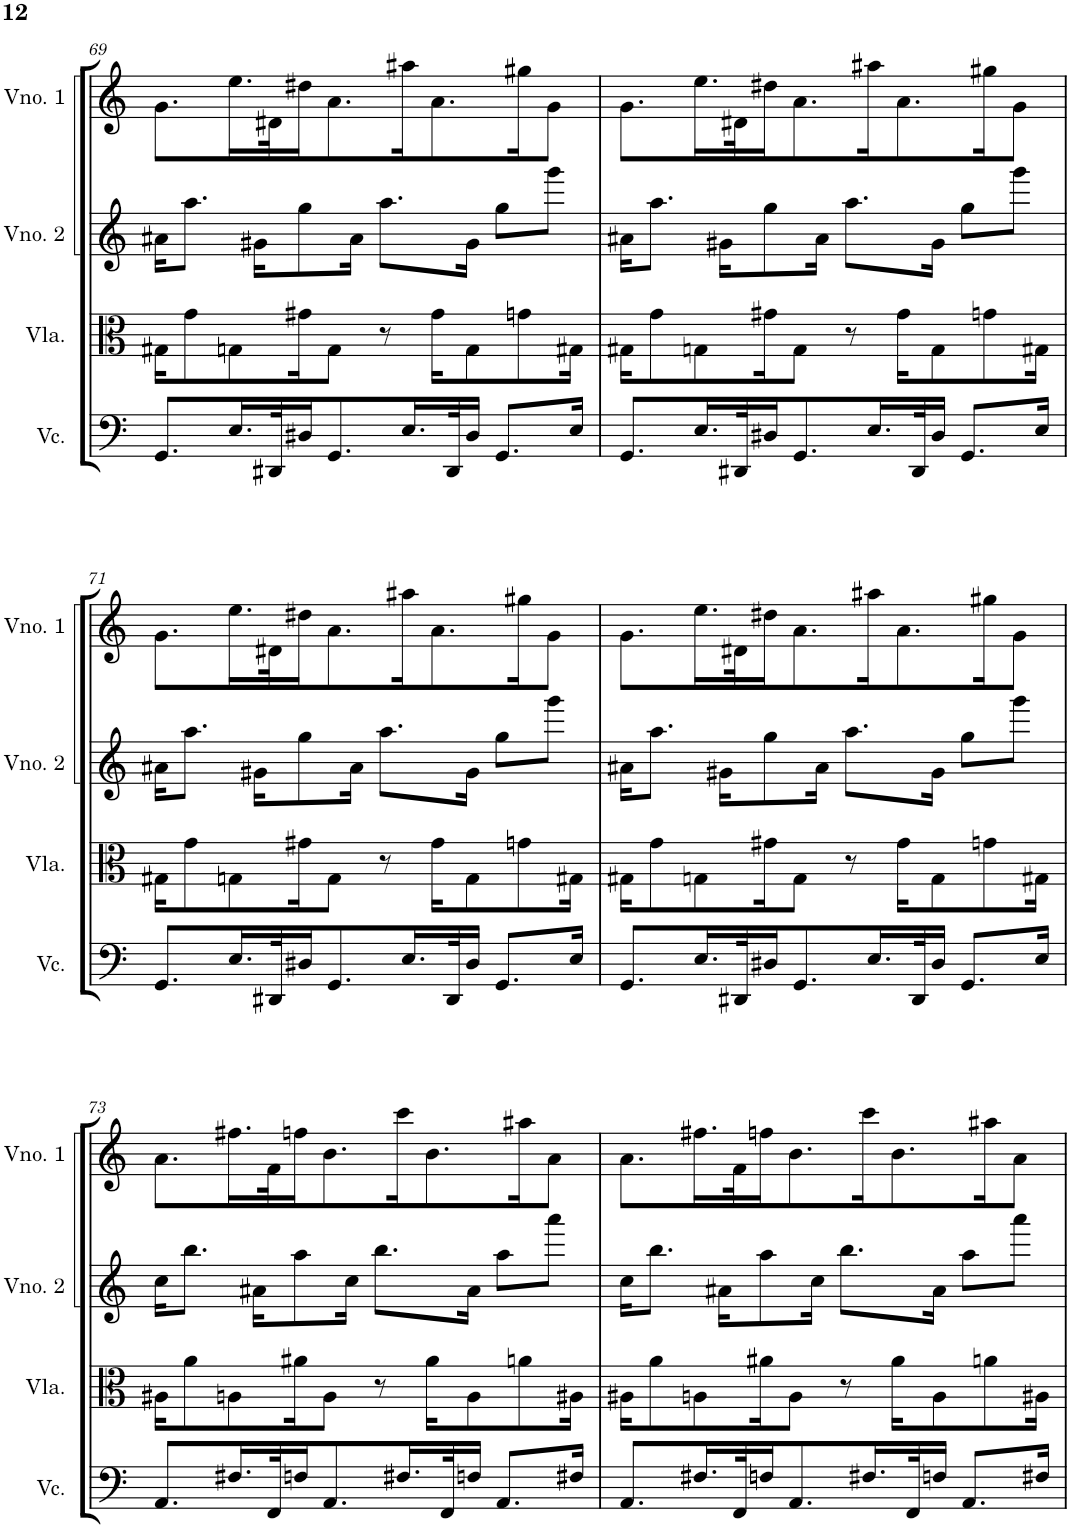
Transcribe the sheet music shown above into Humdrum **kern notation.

**kern	**kern	**kern	**kern
*part4	*part3	*part2	*part1
*staff4	*staff3	*staff2	*staff1
*I"Violoncelo	*I"Viola	*I"Violino 2	*I"Violino 1
*I'Vc.	*I'Vla.	*I'Vno. 2	*I'Vno. 1
!!LO:PB:g=z
*clefF4	*clefC3	*clefG2	*clefG2
*k[]	*k[]	*k[]	*k[]
*M4/4	*M4/4	*M4/4	*M4/4
=69	=69	=69	=69
8.GG/L	16G#X\KL	16a#X\KL	8.g\L
.	8g\	8.aa\J	.
16.E/L	8Gn\	.	16.ee\L
.	.	16g#X\KL	.
32DD#X/K	.	.	32d#X\K
16D#X/J	16g#X\K	8gg\	16dd#X\J
8.GG/	8G\J	.	8.a\
.	.	16a#\Jk	.
.	8r	8.aa\L	.
16.E/L	.	.	16aa#X\K
.	16g#\KL	.	8.a\
32DD#/K	.	.	.
16D#/JJ	8G\	16g#\Jk	.
8.GG/L	.	8gg\L	.
.	8gn\	.	16gg#X\K
.	.	8ggg\J	8g\J
16E/Jk	16G#X\Jk	.	.
=70	=70	=70	=70
8.GG/L	16G#X\KL	16a#X\KL	8.g\L
.	8g\	8.aa\J	.
16.E/L	8Gn\	.	16.ee\L
.	.	16g#X\KL	.
32DD#X/K	.	.	32d#X\K
16D#X/J	16g#X\K	8gg\	16dd#X\J
8.GG/	8G\J	.	8.a\
.	.	16a#\Jk	.
.	8r	8.aa\L	.
16.E/L	.	.	16aa#X\K
.	16g#\KL	.	8.a\
32DD#/K	.	.	.
16D#/JJ	8G\	16g#\Jk	.
8.GG/L	.	8gg\L	.
.	8gn\	.	16gg#X\K
.	.	8ggg\J	8g\J
16E/Jk	16G#X\Jk	.	.
!!LO:LB:g=z
=71	=71	=71	=71
8.GG/L	16G#X\KL	16a#X\KL	8.g\L
.	8g\	8.aa\J	.
16.E/L	8Gn\	.	16.ee\L
.	.	16g#X\KL	.
32DD#X/K	.	.	32d#X\K
16D#X/J	16g#X\K	8gg\	16dd#X\J
8.GG/	8G\J	.	8.a\
.	.	16a#\Jk	.
.	8r	8.aa\L	.
16.E/L	.	.	16aa#X\K
.	16g#\KL	.	8.a\
32DD#/K	.	.	.
16D#/JJ	8G\	16g#\Jk	.
8.GG/L	.	8gg\L	.
.	8gn\	.	16gg#X\K
.	.	8ggg\J	8g\J
16E/Jk	16G#X\Jk	.	.
=72	=72	=72	=72
8.GG/L	16G#X\KL	16a#X\KL	8.g\L
.	8g\	8.aa\J	.
16.E/L	8Gn\	.	16.ee\L
.	.	16g#X\KL	.
32DD#X/K	.	.	32d#X\K
16D#X/J	16g#X\K	8gg\	16dd#X\J
8.GG/	8G\J	.	8.a\
.	.	16a#\Jk	.
.	8r	8.aa\L	.
16.E/L	.	.	16aa#X\K
.	16g#\KL	.	8.a\
32DD#/K	.	.	.
16D#/JJ	8G\	16g#\Jk	.
8.GG/L	.	8gg\L	.
.	8gn\	.	16gg#X\K
.	.	8ggg\J	8g\J
16E/Jk	16G#X\Jk	.	.
!!LO:LB:g=z
=73	=73	=73	=73
8.AA/L	16A#X\KL	16cc\KL	8.a\L
.	8a\	8.bb\J	.
16.F#X/L	8An\	.	16.ff#X\L
.	.	16a#X\KL	.
32FF/K	.	.	32f\K
16Fn/J	16a#X\K	8aa\	16ffn\J
8.AA/	8A\J	.	8.b\
.	.	16cc\Jk	.
.	8r	8.bb\L	.
16.F#X/L	.	.	16ccc\K
.	16a#\KL	.	8.b\
32FF/K	.	.	.
16Fn/JJ	8A\	16a#\Jk	.
8.AA/L	.	8aa\L	.
.	8an\	.	16aa#X\K
.	.	8aaa\J	8a\J
16F#X/Jk	16A#X\Jk	.	.
=74	=74	=74	=74
8.AA/L	16A#X\KL	16cc\KL	8.a\L
.	8a\	8.bb\J	.
16.F#X/L	8An\	.	16.ff#X\L
.	.	16a#X\KL	.
32FF/K	.	.	32f\K
16Fn/J	16a#X\K	8aa\	16ffn\J
8.AA/	8A\J	.	8.b\
.	.	16cc\Jk	.
.	8r	8.bb\L	.
16.F#X/L	.	.	16ccc\K
.	16a#\KL	.	8.b\
32FF/K	.	.	.
16Fn/JJ	8A\	16a#\Jk	.
8.AA/L	.	8aa\L	.
.	8an\	.	16aa#X\K
.	.	8aaa\J	8a\J
16F#X/Jk	16A#X\Jk	.	.
=	=	=	=
*-	*-	*-	*-
